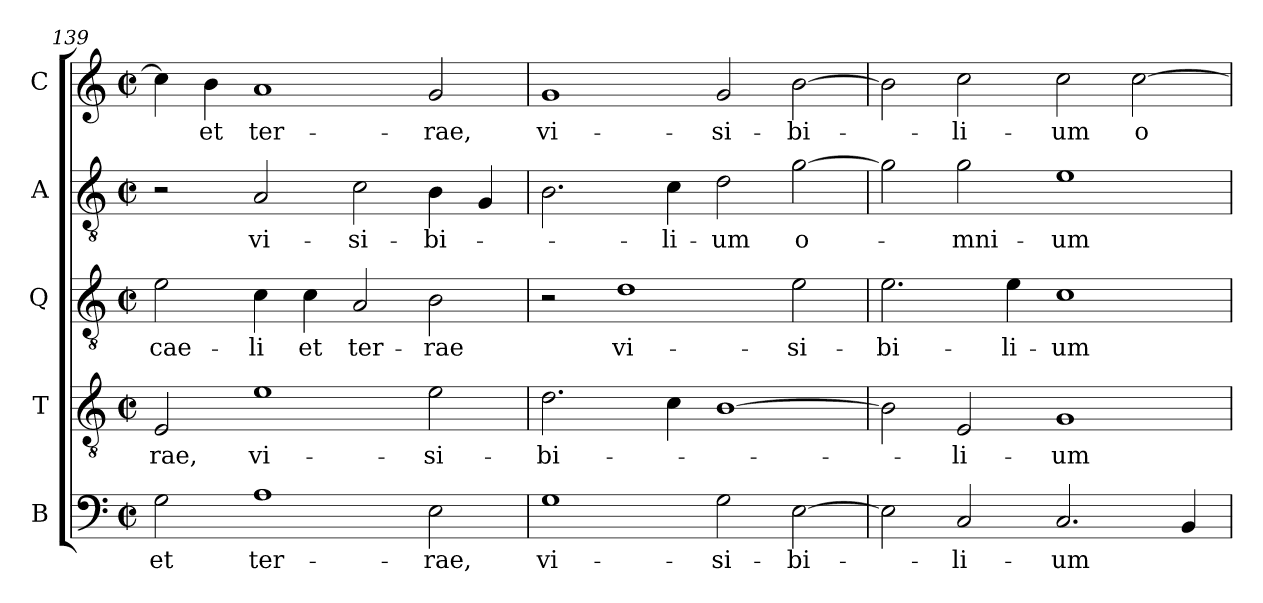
**kern	**text	**kern	**text	**kern	**text	**kern	**text	**kern	**text
*part5	*part5	*part4	*part4	*part3	*part3	*part2	*part2	*part1	*part1
*staff5	*staff5	*staff4	*staff4	*staff3	*staff3	*staff2	*staff2	*staff1	*staff1
*I"B	*	*I"T	*	*I"Q	*	*I"A	*	*I"C	*
*I'B	*	*I'T	*	*I'Q	*	*I'A	*	*I'C	*
*clefF4	*	*clefGv2	*	*clefGv2	*	*clefGv2	*	*clefG2	*
*M2/2	*	*M2/2	*	*M2/2	*	*M2/2	*	*M2/2	*
*met(c|)	*	*met(c|)	*	*met(c|)	*	*met(c|)	*	*met(c|)	*
=139	=139	=139	=139	=139	=139	=139	=139	=139	=139
!	!LO:LY:b:cj	!	!LO:LY:b:cj	!	!LO:LY:b:cj	!	!	!	!
2G\	et	2E/	-rae,	2e\	cae-	2r	.	4cc\]	.
!	!	!	!	!	!	!	!	!	!LO:LY:b:cj
.	.	.	.	.	.	.	.	4b\	et
!	!LO:LY:b:cj	!	!LO:LY:b:cj	!	!LO:LY:b:cj	!	!LO:LY:b:cj	!	!LO:LY:b:cj
1A	ter-	1e	vi-	4c\	-li	2A/	vi-	1a	ter-
!	!	!	!	!	!LO:LY:b:cj	!	!	!	!
.	.	.	.	4c\	et	.	.	.	.
!	!	!	!	!	!LO:LY:b:cj	!	!LO:LY:b:cj	!	!
.	.	.	.	2A/	ter-	2c\	-si-	.	.
!	!LO:LY:b:cj	!	!LO:LY:b:cj	!	!LO:LY:b:cj	!	!LO:LY:b:cj	!	!LO:LY:b:cj
2E\	-rae,	2e\	-si-	2B\	-rae	4B\	-bi-	2g/	-rae,
.	.	.	.	.	.	4G/	.	.	.
!!LO:LB:g=z
=140	=140	=140	=140	=140	=140	=140	=140	=140	=140
!	!LO:LY:b:cj	!	!LO:LY:b:cj	!	!	!	!	!	!LO:LY:b:cj
1G	vi-	2.d\	-bi-	2r	.	2.B\	.	1g	vi-
!	!	!	!	!	!LO:LY:b:cj	!	!	!	!
.	.	.	.	1d	vi-	.	.	.	.
!	!	!	!	!	!	!	!LO:LY:b:cj	!	!
.	.	4c\	.	.	.	4c\	-li-	.	.
!	!LO:LY:b:cj	!	!	!	!	!	!LO:LY:b:cj	!	!LO:LY:b:cj
2G\	-si-	[>1B	.	.	.	2d\	-um	2g/	-si-
!	!LO:LY:b:cj	!	!	!	!LO:LY:b:cj	!	!LO:LY:b:cj	!	!LO:LY:b:cj
[>2E\	-bi-	.	.	2e\	-si-	[>2g\	o-	[>2b\	-bi-
=141	=141	=141	=141	=141	=141	=141	=141	=141	=141
!	!	!	!	!	!LO:LY:b:cj	!	!	!	!
2E\]	.	2B\]	.	2.e\	-bi-	2g\]	.	2b\]	.
!	!LO:LY:b:cj	!	!LO:LY:b:cj	!	!	!	!LO:LY:b:cj	!	!LO:LY:b:cj
2C/	-li-	2E/	-li-	.	.	2g\	-mni-	2cc\	-li-
!	!	!	!	!	!LO:LY:b:cj	!	!	!	!
.	.	.	.	4e\	-li-	.	.	.	.
!	!LO:LY:b:cj	!	!LO:LY:b:cj	!	!LO:LY:b:cj	!	!LO:LY:b:cj	!	!LO:LY:b:cj
2.C/	-um	1G	-um	1c	-um	1e	-um	2cc\	-um
!	!	!	!	!	!	!	!	!	!LO:LY:b:cj
.	.	.	.	.	.	.	.	[>2cc\	o-
4BB/	.	.	.	.	.	.	.	.	.
=	=	=	=	=	=	=	=	=	=
*-	*-	*-	*-	*-	*-	*-	*-	*-	*-
